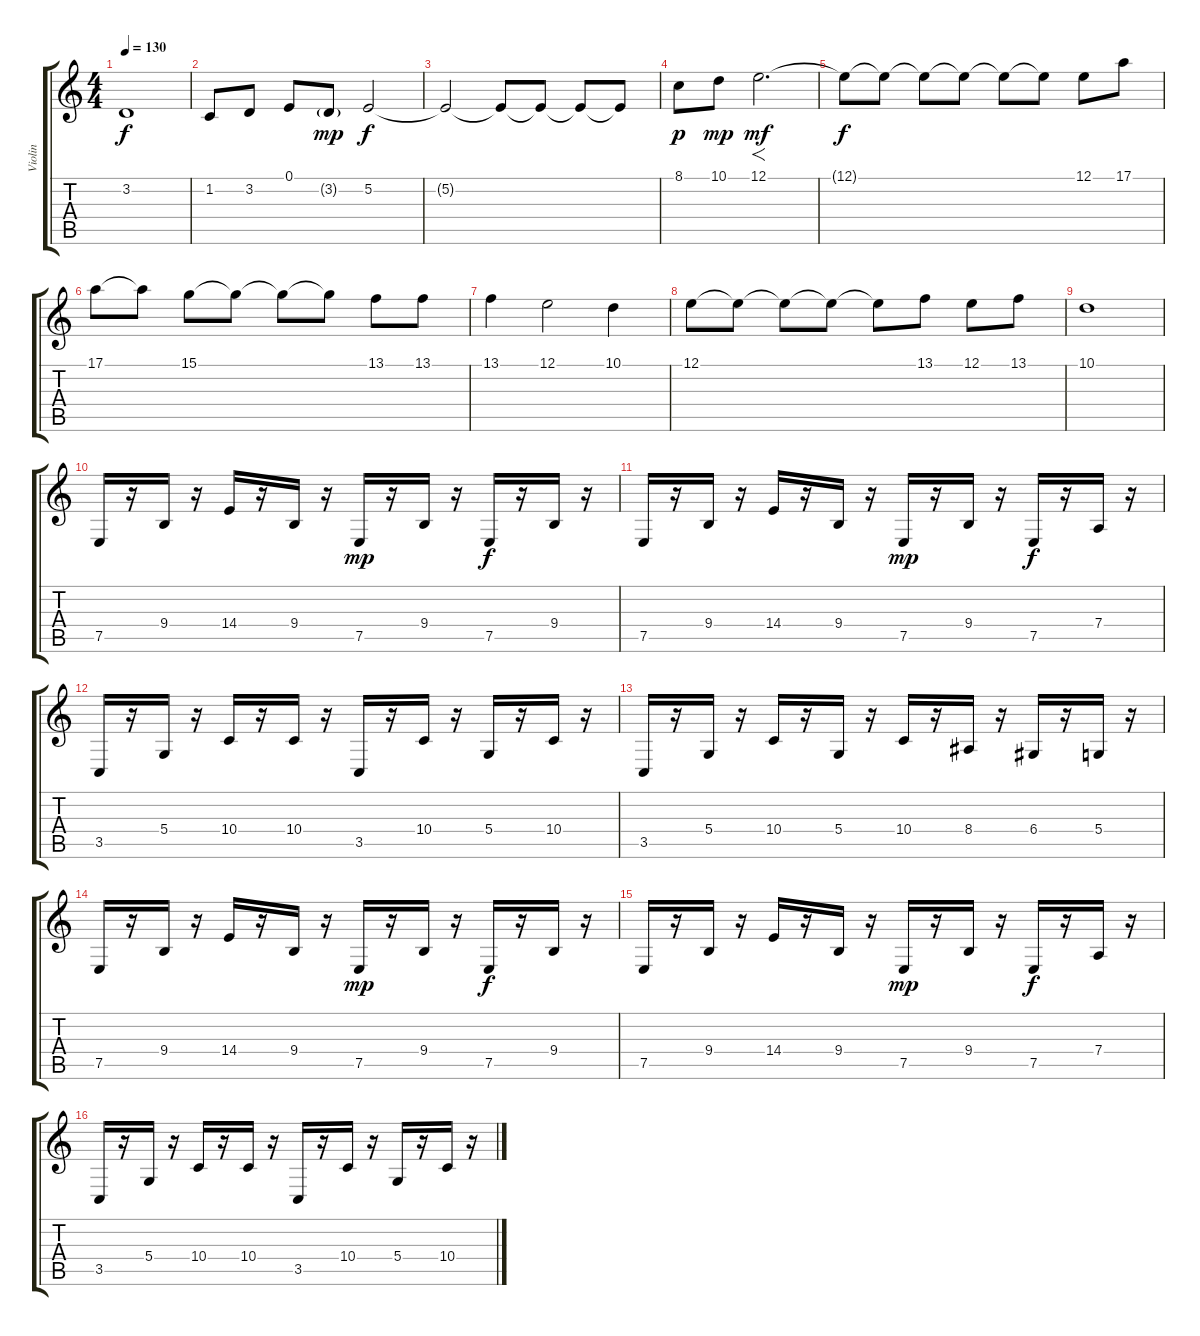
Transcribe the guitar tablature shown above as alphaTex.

\track ("Violin" "Violin") {instrument violin}
\staff {score tabs}
\tuning (E4 B3 G3 D3 A2 E2) {hide}
\ts (4 4)
\tempo 130
\clef g2
\ks c
3.2.1{dy f} |
1.2.8 3.2.8 0.1.8 3.2{g}.8{dy mp} 5.2.2{dy f} |
5.2{t}.2 5.2{t}.8 5.2{t}.8 5.2{t}.8 5.2{t}.8 |
8.1.8{dy p} 10.1.8{dy mp} 12.1.2{f d dy mf} |
12.1{t}.8{dy f} 12.1{t}.8 12.1{t}.8 12.1{t}.8 12.1{t}.8 12.1{t}.8 12.1.8 17.1.8 |
17.1.8 17.1{t}.8 15.1.8 15.1{t}.8 15.1{t}.8 15.1{t}.8 13.1.8 13.1.8 |
13.1.4 12.1.2 10.1.4 |
12.1.8 12.1{t}.8 12.1{t}.8 12.1{t}.8 12.1{t}.8 13.1.8 12.1.8 13.1.8 |
10.1.1 |
7.5.16{volume 11} r.16 9.4.16 r.16 14.4.16 r.16 9.4.16 r.16 7.5.16{dy mp} r.16 9.4.16 r.16 7.5.16{dy f} r.16 9.4.16 r.16 |
7.5.16 r.16 9.4.16 r.16 14.4.16 r.16 9.4.16 r.16 7.5.16{dy mp} r.16 9.4.16 r.16 7.5.16{dy f} r.16 7.4.16 r.16 |
3.5.16 r.16 5.4.16 r.16 10.4.16 r.16 10.4.16 r.16 3.5.16 r.16 10.4.16 r.16 5.4.16 r.16 10.4.16 r.16 |
3.5.16 r.16 5.4.16 r.16 10.4.16 r.16 5.4.16 r.16 10.4.16 r.16 8.4.16 r.16 6.4.16 r.16 5.4.16 r.16 |
7.5.16 r.16 9.4.16 r.16 14.4.16 r.16 9.4.16 r.16 7.5.16{dy mp} r.16 9.4.16 r.16 7.5.16{dy f} r.16 9.4.16 r.16 |
7.5.16 r.16 9.4.16 r.16 14.4.16 r.16 9.4.16 r.16 7.5.16{dy mp} r.16 9.4.16 r.16 7.5.16{dy f} r.16 7.4.16 r.16 |
3.5.16 r.16 5.4.16 r.16 10.4.16 r.16 10.4.16 r.16 3.5.16 r.16 10.4.16 r.16 5.4.16 r.16 10.4.16 r.16
